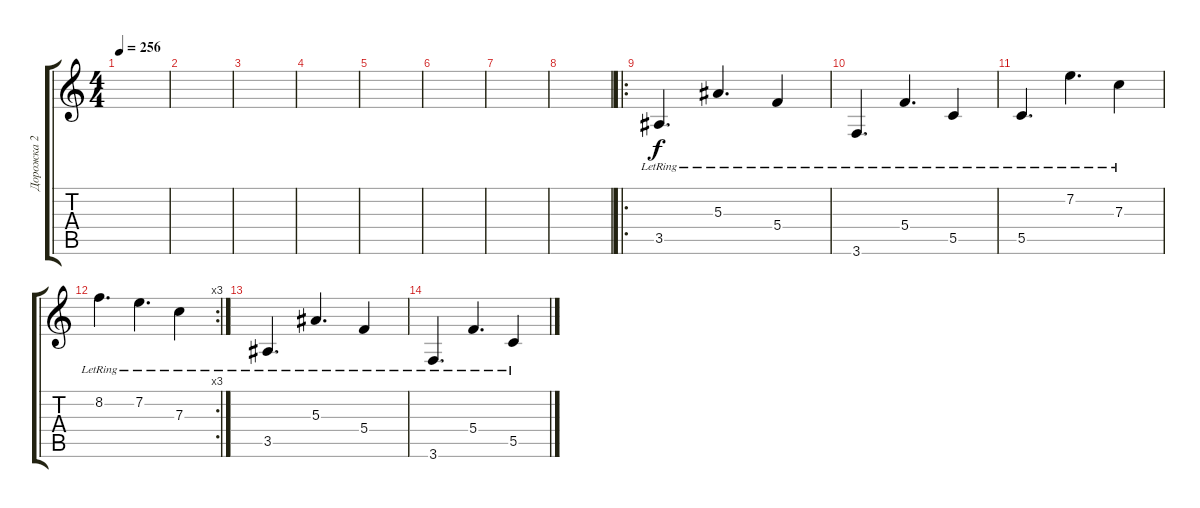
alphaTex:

\track ("Дорожка 2" "Дорожка 2") {instrument electricguitarclean}
\staff {score tabs}
\tuning (D4 A3 F3 C3 G2 D2) {hide}
\ts (4 4)
\tempo 256
\clef g2
\ks c
|
|
|
|
|
|
|
|
\ro
3.5{lr}.4{d} 5.3{lr}.4{d} 5.4{lr}.4 |
3.6{lr}.4{d} 5.4{lr}.4{d} 5.5{lr}.4 |
5.5{lr}.4{d} 7.2{lr}.4{d} 7.3{lr}.4 |
\rc 3
8.2{lr}.4{d} 7.2{lr}.4{d} 7.3{lr}.4 |
3.5{lr}.4{d} 5.3{lr}.4{d} 5.4{lr}.4 |
3.6{lr}.4{d} 5.4{lr}.4{d} 5.5{lr}.4
